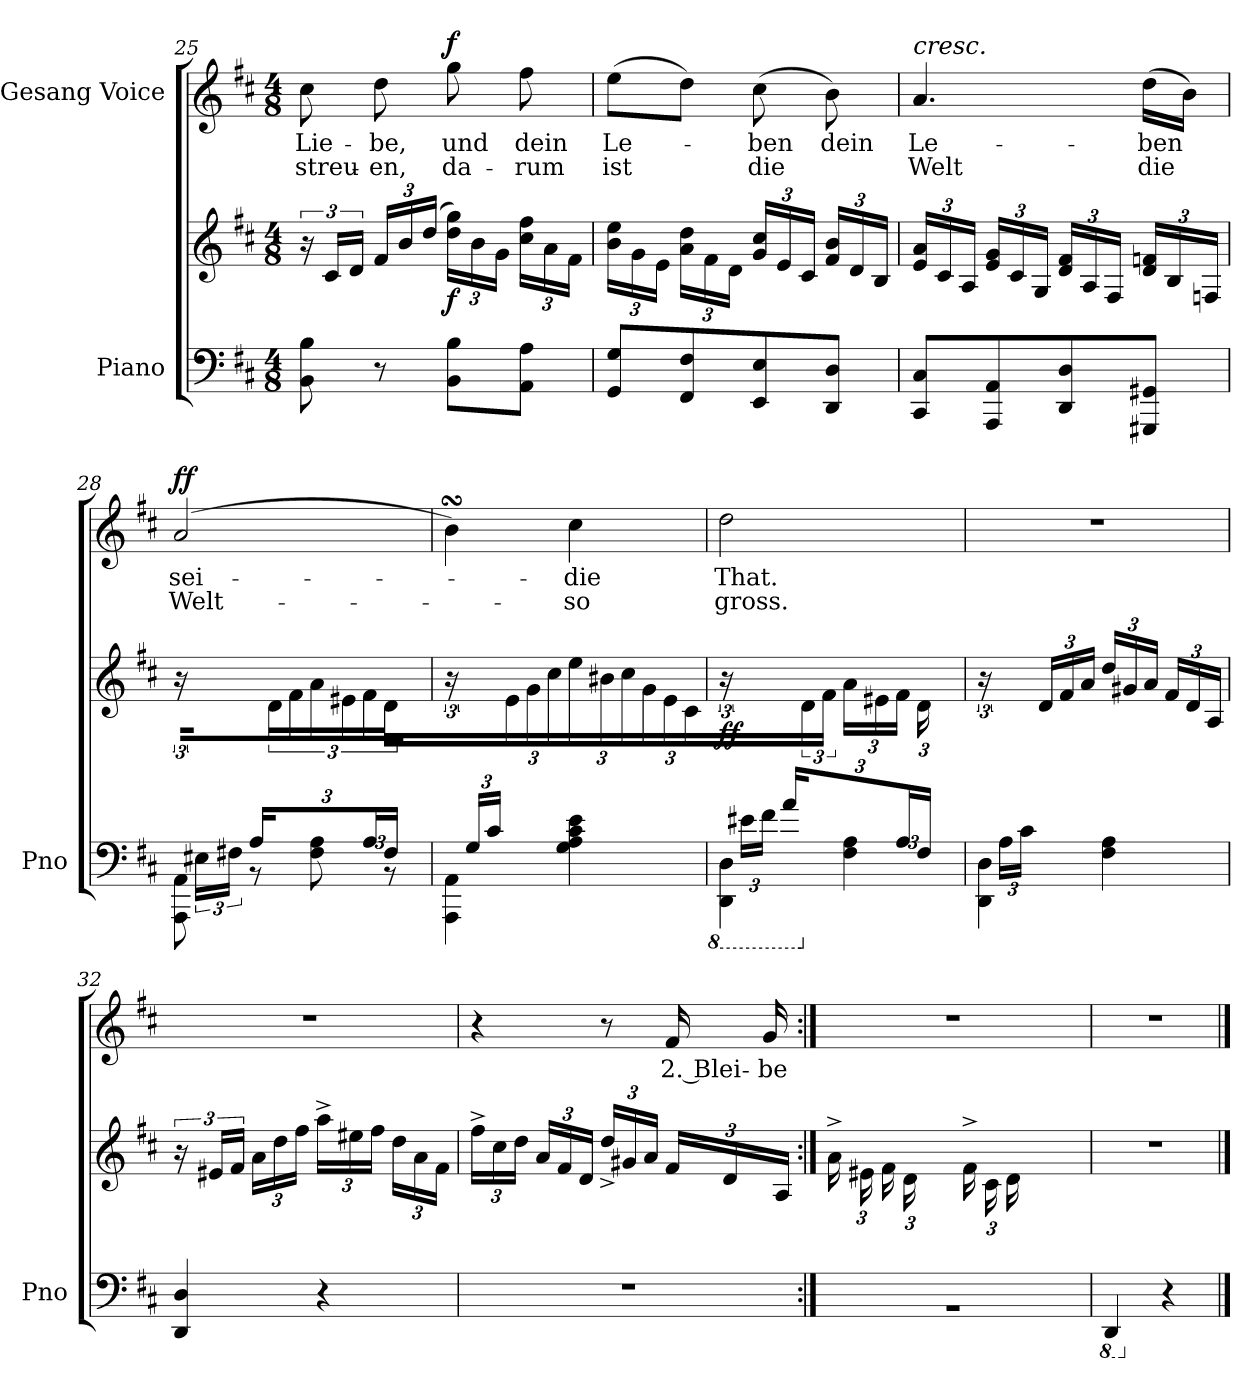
**kern	**kern	**dynam	**kern	**text	**text	**dynam
*part2	*part2	*part2	*part1	*part1	*part1	*part1
*staff3	*staff2	*staff2/3	*staff1	*staff1	*staff1	*staff1
*I"Piano	*	*	*I"Gesang Voice	*	*	*
*I'Pno	*	*	*	*	*	*
*clefF4	*clefG2	*	*clefG2	*	*	*
*k[f#c#]	*k[f#c#]	*	*k[f#c#]	*	*	*
*M4/8	*M4/8	*	*M4/8	*	*	*
=25	=25	=25	=25	=25	=25	=25
!	!	!	!	!LO:LY:b	!LO:LY:b	!
8BB\ 8B\	24r	.	8cc#\	Lie-	-streu-	.
.	24c#/LL	.	.	.	.	.
.	24d/JJ	.	.	.	.	.
*	*Xbrackettup	*	*	*	*	*
!	!	!	!	!LO:LY:b	!LO:LY:b	!
8r	24f#/LL	.	8dd\	-be,	-en,	.
.	24b/	.	.	.	.	.
.	(<24dd/JJ	.	.	.	.	.
!	!	!LO:DY:b	!	!LO:LY:b	!LO:LY:b	!LO:DY:a
8BB\ 8B\L	24dd\ 24gg\LL)	f	8gg\	und	da-	f
.	24b\	.	.	.	.	.
.	24g\JJ	.	.	.	.	.
!	!	!	!	!LO:LY:b	!LO:LY:b	!
8AA\ 8A\J	24cc#\ 24ff#\LL	.	8ff#\	dein	-rum	.
.	24a\	.	.	.	.	.
.	24f#\JJ	.	.	.	.	.
=26	=26	=26	=26	=26	=26	=26
!	!	!	!	!LO:LY:b	!LO:LY:b	!
8GG/ 8G/L	24b\ 24ee\LL	.	(>8ee\L	Le-	ist	.
.	24g\	.	.	.	.	.
.	24e\JJ	.	.	.	.	.
8FF#/ 8F#/	24a\ 24dd\LL	.	8dd\J)	.	.	.
.	24f#\	.	.	.	.	.
.	24d\JJ	.	.	.	.	.
!	!	!	!	!LO:LY:b	!LO:LY:b	!
8EE/ 8E/	24g/ 24cc#/LL	.	(<8cc#\	-ben	die	.
.	24e/	.	.	.	.	.
.	24c#/JJ	.	.	.	.	.
!	!	!	!	!LO:LY:b	!	!
8DD/ 8D/J	24f#/ 24b/LL	.	8b\)	dein	.	.
.	24d/	.	.	.	.	.
.	24B/JJ	.	.	.	.	.
!!LO:LB:g=z
=27	=27	=27	=27	=27	=27	=27
!	!	!	!LO:TX:a:i:t=cresc.	!	!	!
!	!	!	!	!LO:LY:b	!LO:LY:b	!
8CC#/ 8C#/L	24e/ 24a/LL	.	4.a/	Le-	Welt	.
.	24c#/	.	.	.	.	.
.	24A/JJ	.	.	.	.	.
8AAA/ 8AA/	24e/ 24g/LL	.	.	.	.	.
.	24c#/	.	.	.	.	.
.	24G/JJ	.	.	.	.	.
8DD/ 8D/	24d/ 24f#/LL	.	.	.	.	.
.	24A/	.	.	.	.	.
.	24F#/JJ	.	.	.	.	.
!	!	!	!	!LO:LY:b	!LO:LY:b	!
8GGG#X/ 8GG#X/J	24d/ 24fn/LL	.	(>16dd\LL	-ben	die	.
.	24B/	.	.	.	.	.
.	.	.	16b\JJ)	.	.	.
.	24Fn/JJ	.	.	.	.	.
=28	=28	=28	=28	=28	=28	=28
*^	*	*	*	*	*	*
*	*	*brackettup	*	*	*	*	*
!	!	!	!	!	!LO:LY:b	!LO:LY:b	!LO:DY:a
24ryy	8AAA\ 8AA\	24r	.	(>2a/	sei-	Welt-	ff
24E#X\LL	.	8ryy	.	.	.	.	.
24F#X\JJ	.	.	.	.	.	.	.
*Xbrackettup	*	*	*	*	*	*	*
24A/LL	8r	.	.	.	.	.	.
4ryy	.	24d\	.	.	.	.	.
.	.	24f#\JJ	.	.	.	.	.
*	*	*Xbrackettup	*	*	*	*	*
.	8F#\ 8A\	24a\LL	.	.	.	.	.
.	.	24e#X\	.	.	.	.	.
.	.	24f#\JJ	.	.	.	.	.
.	8r	24d\LL	.	.	.	.	.
24A/	.	12ryy	.	.	.	.	.
24F#/JJ	.	.	.	.	.	.	.
=29	=29	=29	=29	=29	=29	=29	=29
*	*	*brackettup	*	*	*	*	*
24ryy	4AAA\ 4AA\	24r	.	4bsSSS\)	.	.	.
24G/LL	.	12ryy	.	.	.	.	.
24c#/JJ	.	.	.	.	.	.	.
*	*	*Xbrackettup	*	*	*	*	*
4.ryy	.	24e\LL	.	.	.	.	.
.	.	24g\	.	.	.	.	.
.	.	24cc#\JJ	.	.	.	.	.
!	!	!	!	!	!LO:LY:b	!LO:LY:b	!
.	4G\ 4A\ 4c#\ 4e\	24ee\LL	.	4cc#\	-die	-so	.
.	.	24b#X\	.	.	.	.	.
.	.	24cc#\JJ	.	.	.	.	.
.	.	24g/LL	.	.	.	.	.
.	.	24e/	.	.	.	.	.
.	.	24c#/JJ	.	.	.	.	.
!!LO:LB:g=z
=30	=30	=30	=30	=30	=30	=30	=30
*8ba	*	*	*	*	*	*	*
*	*	*brackettup	*	*	*	*	*
!	!	!	!LO:DY:b	!	!LO:LY:b	!LO:LY:b	!
24ryy	4DDD\ 4DD\	24r	ff	2dd\	That.	gross.	.
24E#X\LL	.	8ryy	.	.	.	.	.
24F#\JJ	.	.	.	.	.	.	.
24A/LL	.	.	.	.	.	.	.
*X8ba	*	*	*	*	*	*	*
4ryy	.	24d\	.	.	.	.	.
.	.	24f#\JJ	.	.	.	.	.
*	*	*Xbrackettup	*	*	*	*	*
.	4F#\ 4A\	24a\LL	.	.	.	.	.
.	.	24e#X\	.	.	.	.	.
.	.	24f#\JJ	.	.	.	.	.
.	.	24d\LL	.	.	.	.	.
24A/	.	12ryy	.	.	.	.	.
24F#/JJ	.	.	.	.	.	.	.
=31	=31	=31	=31	=31	=31	=31	=31
*	*	*brackettup	*	*	*	*	*
24ryy	4DD\ 4D\	24r	.	2r	.	.	.
24A\LL	.	12ryy	.	.	.	.	.
24c#\JJ	.	.	.	.	.	.	.
*	*	*Xbrackettup	*	*	*	*	*
4.ryy	.	24d/LL	.	.	.	.	.
.	.	24f#/	.	.	.	.	.
.	.	24a/JJ	.	.	.	.	.
.	4F#\ 4A\	24dd/LL	.	.	.	.	.
.	.	24g#X/	.	.	.	.	.
.	.	24a/JJ	.	.	.	.	.
.	.	24f#/LL	.	.	.	.	.
.	.	24d/	.	.	.	.	.
.	.	24A/JJ	.	.	.	.	.
*v	*v	*	*	*	*	*	*
=32	=32	=32	=32	=32	=32	=32
*	*brackettup	*	*	*	*	*
4DD/ 4D/	24r	.	2r	.	.	.
.	24e#X/LL	.	.	.	.	.
.	24f#/JJ	.	.	.	.	.
*	*Xbrackettup	*	*	*	*	*
.	24a\LL	.	.	.	.	.
.	24dd\	.	.	.	.	.
.	24ff#\JJ	.	.	.	.	.
4r	24aa^\LL	.	.	.	.	.
.	24ee#X\	.	.	.	.	.
.	24ff#\JJ	.	.	.	.	.
.	24dd\LL	.	.	.	.	.
.	24a\	.	.	.	.	.
.	24f#\JJ	.	.	.	.	.
!!LO:LB:g=z
=33	=33	=33	=33	=33	=33	=33
2r	24ff#^\LL	.	4r	.	.	.
.	24cc#\	.	.	.	.	.
.	24dd\JJ	.	.	.	.	.
.	24a/LL	.	.	.	.	.
.	24f#/	.	.	.	.	.
.	24d/JJ	.	.	.	.	.
.	24dd^/LL	.	8r	.	.	.
.	24g#X/	.	.	.	.	.
.	24a/JJ	.	.	.	.	.
!	!	!	!	!LO:LY:b	!	!
.	24f#/LL	.	16f#/	2. Blei-	.	.
.	24d/	.	.	.	.	.
!	!	!	!	!LO:LY:b	!	!
.	.	.	16g/	-be	.	.
.	24A/JJ	.	.	.	.	.
=34:|!	=34:|!	=34:|!	=34:|!	=34:|!	=34:|!	=34:|!
*^	*	*	*	*	*	*
6ryy	2rBB	24a^\LL	.	2r	.	.	.
.	.	24e#X\	.	.	.	.	.
.	.	24f#\	.	.	.	.	.
.	.	24d\	.	.	.	.	.
24A/	.	12ryy	.	.	.	.	.
24F#/JJ	.	.	.	.	.	.	.
8ryy	.	24f#^\LL	.	.	.	.	.
.	.	24c#\	.	.	.	.	.
.	.	24d\	.	.	.	.	.
24A/	.	8ryy	.	.	.	.	.
24F#/	.	.	.	.	.	.	.
24D/JJ	.	.	.	.	.	.	.
*v	*v	*	*	*	*	*	*
=35	=35	=35	=35	=35	=35	=35
*8ba	*	*	*	*	*	*
4DDD/	2r	.	2r	.	.	.
*X8ba	*	*	*	*	*	*
4r	.	.	.	.	.	.
==	==	==	==	==	==	==
*-	*-	*-	*-	*-	*-	*-
